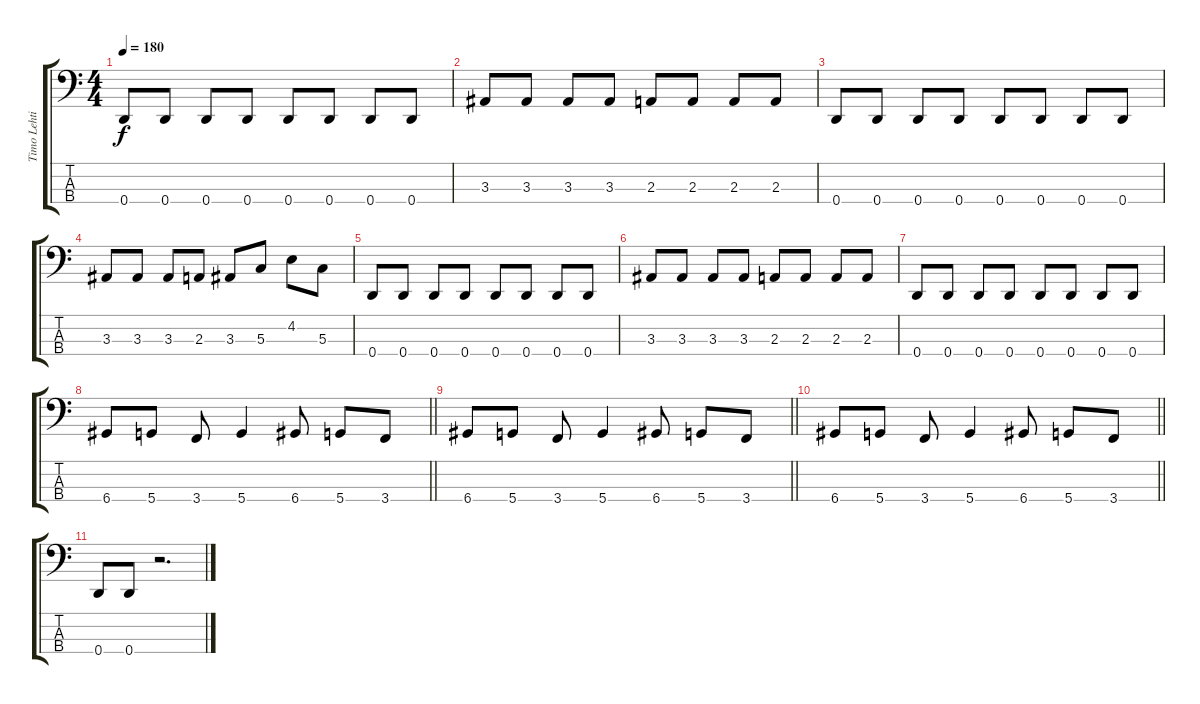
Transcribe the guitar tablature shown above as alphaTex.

\track ("Timo Lehtinen" "Timo Lehti") {instrument electricbasspick}
\staff {score tabs}
\tuning (F2 C2 G1 D1) {hide}
\ts (4 4)
\tempo 180
\clef f4
\ks c
0.4.8{dy f} 0.4.8 0.4.8 0.4.8 0.4.8 0.4.8 0.4.8 0.4.8 |
3.3.8 3.3.8 3.3.8 3.3.8 2.3.8 2.3.8 2.3.8 2.3.8 |
0.4.8 0.4.8 0.4.8 0.4.8 0.4.8 0.4.8 0.4.8 0.4.8 |
3.3.8 3.3.8 3.3.8 2.3.8 3.3.8 5.3.8 4.2.8 5.3.8 |
0.4.8 0.4.8 0.4.8 0.4.8 0.4.8 0.4.8 0.4.8 0.4.8 |
3.3.8 3.3.8 3.3.8 3.3.8 2.3.8 2.3.8 2.3.8 2.3.8 |
0.4.8 0.4.8 0.4.8 0.4.8 0.4.8 0.4.8 0.4.8 0.4.8 |
\barLineRight lightlight
6.4.8 5.4.8 3.4.8 5.4.4 6.4.8 5.4.8 3.4.8 |
\barLineRight lightlight
6.4.8 5.4.8 3.4.8 5.4.4 6.4.8 5.4.8 3.4.8 |
\barLineRight lightlight
6.4.8 5.4.8 3.4.8 5.4.4 6.4.8 5.4.8 3.4.8 |
0.4.8 0.4.8 r.2{d}
